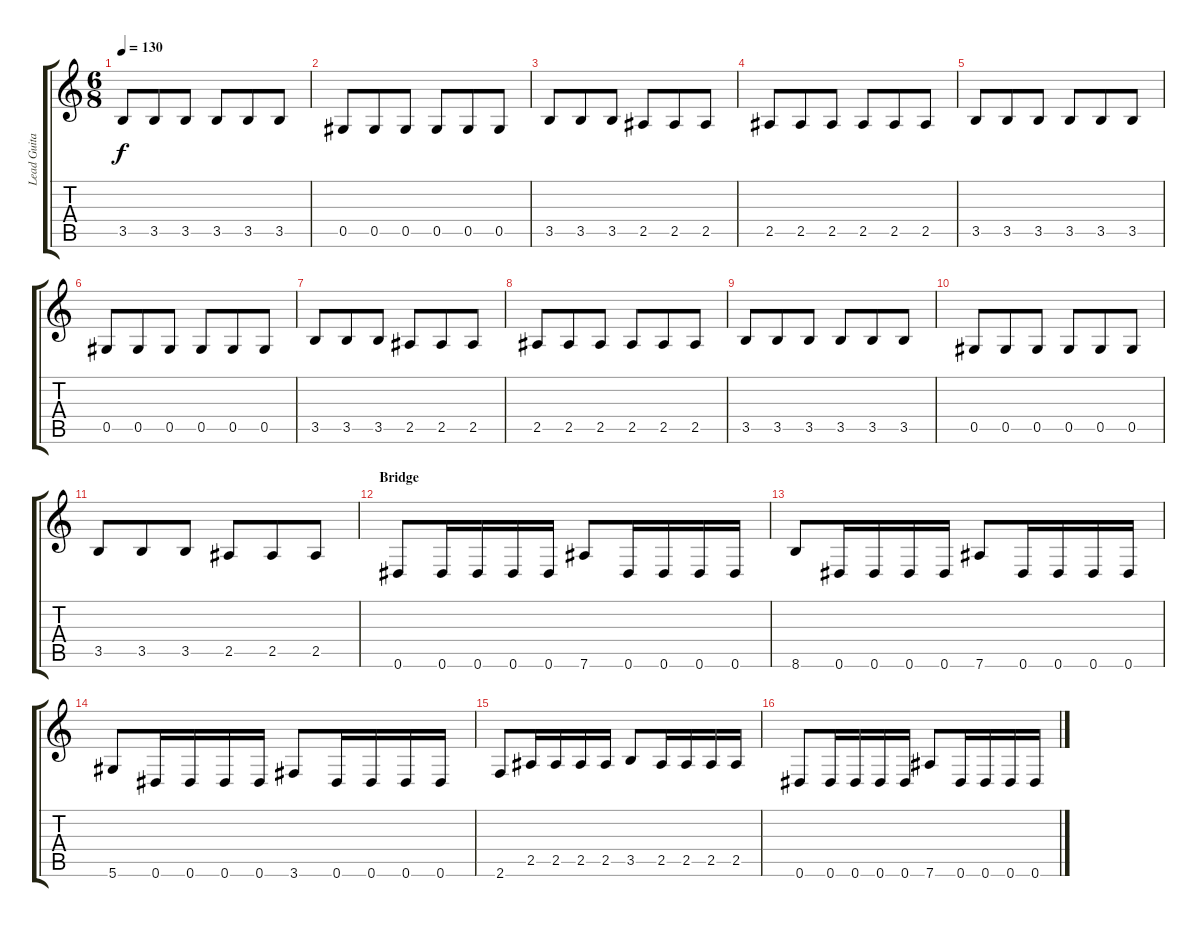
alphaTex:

\track ("Lead Guitar (Right)" "Lead Guita") {instrument distortionguitar}
\staff {score tabs}
\tuning (Eb4 Bb3 Gb3 Db3 Ab2 Eb2) {hide}
\ts (6 8)
\tempo 130
\clef g2
\ks c
3.5.8{dy f} 3.5.8 3.5.8 3.5.8 3.5.8 3.5.8 |
0.5.8 0.5.8 0.5.8 0.5.8 0.5.8 0.5.8 |
3.5.8 3.5.8 3.5.8 2.5.8 2.5.8 2.5.8 |
2.5.8 2.5.8 2.5.8 2.5.8 2.5.8 2.5.8 |
3.5.8 3.5.8 3.5.8 3.5.8 3.5.8 3.5.8 |
0.5.8 0.5.8 0.5.8 0.5.8 0.5.8 0.5.8 |
3.5.8 3.5.8 3.5.8 2.5.8 2.5.8 2.5.8 |
2.5.8 2.5.8 2.5.8 2.5.8 2.5.8 2.5.8 |
3.5.8 3.5.8 3.5.8 3.5.8 3.5.8 3.5.8 |
0.5.8 0.5.8 0.5.8 0.5.8 0.5.8 0.5.8 |
3.5.8 3.5.8 3.5.8 2.5.8 2.5.8 2.5.8 |
\section ("" "Bridge")
0.6.8 0.6.16 0.6.16 0.6.16 0.6.16 7.6.8 0.6.16 0.6.16 0.6.16 0.6.16 |
8.6.8 0.6.16 0.6.16 0.6.16 0.6.16 7.6.8 0.6.16 0.6.16 0.6.16 0.6.16 |
5.6.8 0.6.16 0.6.16 0.6.16 0.6.16 3.6.8 0.6.16 0.6.16 0.6.16 0.6.16 |
2.6.8 2.5.16 2.5.16 2.5.16 2.5.16 3.5.8 2.5.16 2.5.16 2.5.16 2.5.16 |
0.6.8 0.6.16 0.6.16 0.6.16 0.6.16 7.6.8 0.6.16 0.6.16 0.6.16 0.6.16
